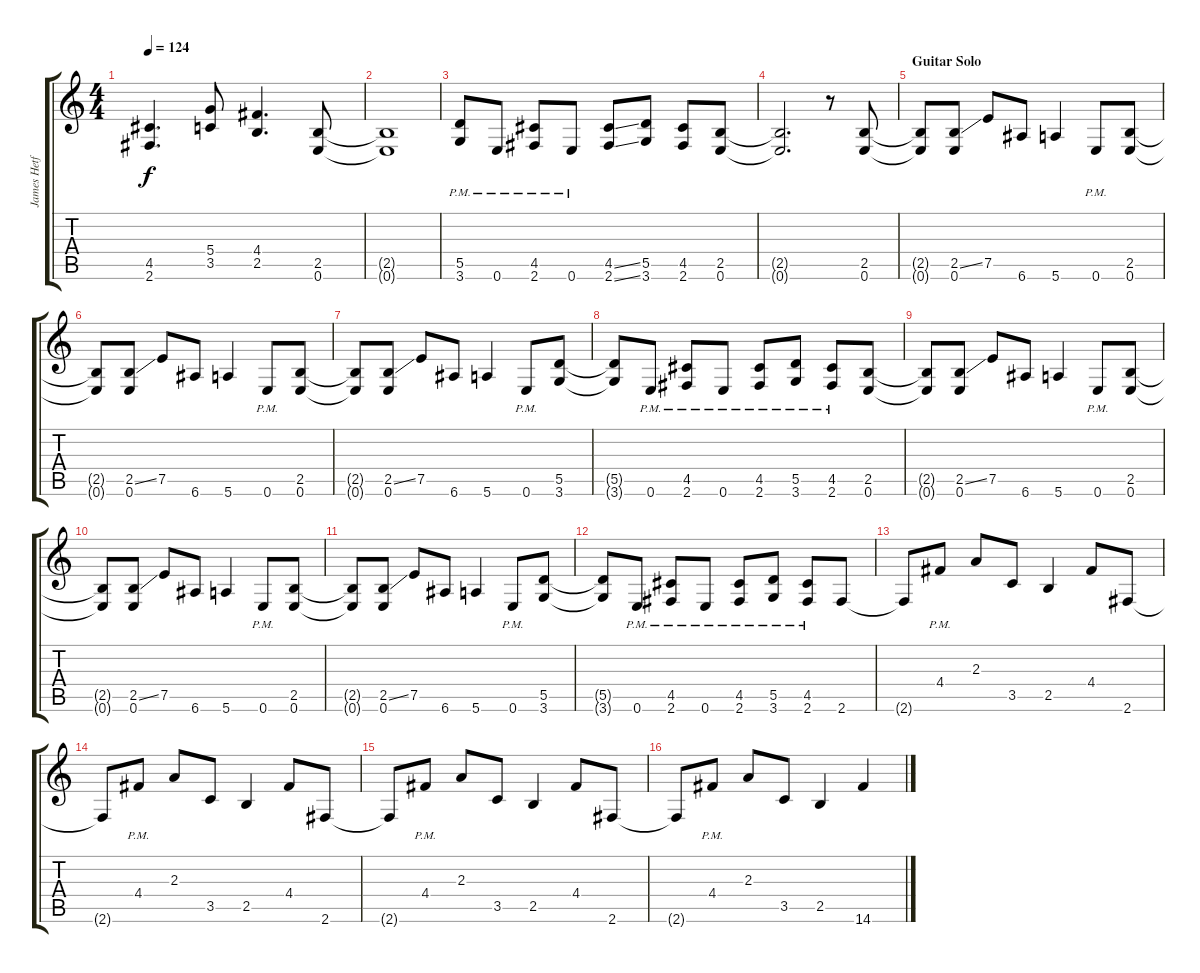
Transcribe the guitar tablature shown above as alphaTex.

\track ("James Hetfield (Rhythm)" "James Hetf") {instrument distortionguitar}
\staff {score tabs}
\tuning (E4 B3 G3 D3 A2 E2) {hide}
\ts (4 4)
\tempo 124
\clef g2
\ks c
(4.5 2.6).4{d dy f} (5.4 3.5).8 (4.4 2.5).4{d} (2.5 0.6).8 |
(2.5{t} 0.6{t}).1 |
(5.5{pm} 3.6{pm}).8 0.6{pm}.8 (4.5{pm} 2.6{pm}).8 0.6{pm}.8 (4.5{ss} 2.6{ss}).8 (5.5 3.6).8 (4.5 2.6).8 (2.5 0.6).8 |
(2.5{t} 0.6{t}).2{d} r.8 (2.5 0.6).8 |
\section ("" "Guitar Solo")
(2.5{t} 0.6{t}).8 (2.5{ss} 0.6).8 7.5.8 6.6.8 5.6.4 0.6{pm}.8 (2.5 0.6).8 |
(2.5{t} 0.6{t}).8 (2.5{ss} 0.6).8 7.5.8 6.6.8 5.6.4 0.6{pm}.8 (2.5 0.6).8 |
(2.5{t} 0.6{t}).8 (2.5{ss} 0.6).8 7.5.8 6.6.8 5.6.4 0.6{pm}.8 (5.5 3.6).8 |
(5.5{t} 3.6{t}).8 0.6{pm}.8 (4.5{pm} 2.6{pm}).8 0.6{pm}.8 (4.5{pm} 2.6{pm}).8 (5.5{pm} 3.6{pm}).8 (4.5{pm} 2.6{pm}).8 (2.5 0.6).8 |
(2.5{t} 0.6{t}).8 (2.5{ss} 0.6).8 7.5.8 6.6.8 5.6.4 0.6{pm}.8 (2.5 0.6).8 |
(2.5{t} 0.6{t}).8 (2.5{ss} 0.6).8 7.5.8 6.6.8 5.6.4 0.6{pm}.8 (2.5 0.6).8 |
(2.5{t} 0.6{t}).8 (2.5{ss} 0.6).8 7.5.8 6.6.8 5.6.4 0.6{pm}.8 (5.5 3.6).8 |
(5.5{t} 3.6{t}).8 0.6{pm}.8 (4.5{pm} 2.6{pm}).8 0.6{pm}.8 (4.5{pm} 2.6{pm}).8 (5.5{pm} 3.6{pm}).8 (4.5{pm} 2.6{pm}).8 2.6.8 |
2.6{t}.8 4.4{pm}.8 2.3.8 3.5.8 2.5.4 4.4.8 2.6.8 |
2.6{t}.8 4.4{pm}.8 2.3.8 3.5.8 2.5.4 4.4.8 2.6.8 |
2.6{t}.8 4.4{pm}.8 2.3.8 3.5.8 2.5.4 4.4.8 2.6.8 |
2.6{t}.8 4.4{pm}.8 2.3.8 3.5.8 2.5.4 14.6.4
